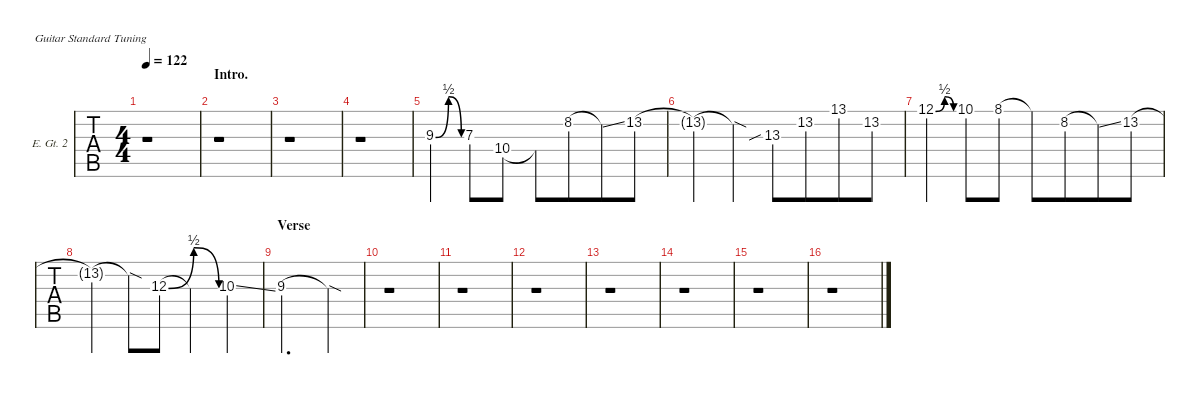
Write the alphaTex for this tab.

\defaultSystemsLayout 4
\hideDynamics
\bracketExtendMode nobrackets
\firstSystemTrackNameOrientation horizontal
\track ("Ele. Guitar 2.2" "E. Gt. 2") {defaultSystemsLayout 4 instrument distortionguitar}
\staff {tabs}
\tuning (E4 B3 G3 D3 A2 E2)
\ts (4 4)
\beaming (8 4 4)
\tempo 122
\clef g2
\ks c
r.1{dy f instrument distortionguitar} |
\section ("" "Intro.")
\scale
0.353579 r.1 |
\scale
0.323211 r.1 |
\scale
0.32321 r.1 |
\scale
0.272776 9.3{be (bendrelease 0 0 14.399999999999999 2 25.2 2 36.6 0)}.4 7.3.8 10.4.8 10.4{t}.8 8.2.8 8.2{ss t}.8 13.2.8 |
\scale
0.242408 13.2{t}.4 13.2{sod t}.4 13.3{sib acc b}.8 13.2.8 13.1.8 13.2.8 |
\scale
0.242408 12.1{be (bendrelease 0 0 14.399999999999999 2 25.2 2 36.6 0)}.4 10.1.8 8.1.8 8.1{t}.8 8.2.8 8.2{ss t}.8 13.2.8 |
\scale
0.242408 13.2{t}.4 13.2{sod t}.8 12.3{be (bendrelease 0 0 18 2 39 2 52.199999999999996 0)}.8 12.3{t}.4 10.3{ss}.4 |
\section ("" "Verse")
\scale
0.272776 9.3.2{d} 9.3{sod t}.4 |
\scale
0.242408 r.1 |
\scale
0.242407 r.1 |
\scale
0.242408 r.1 |
\scale
0.272776 r.1 |
\scale
0.242408 r.1 |
\scale
0.242408 r.1 |
\scale
0.242408 r.1
